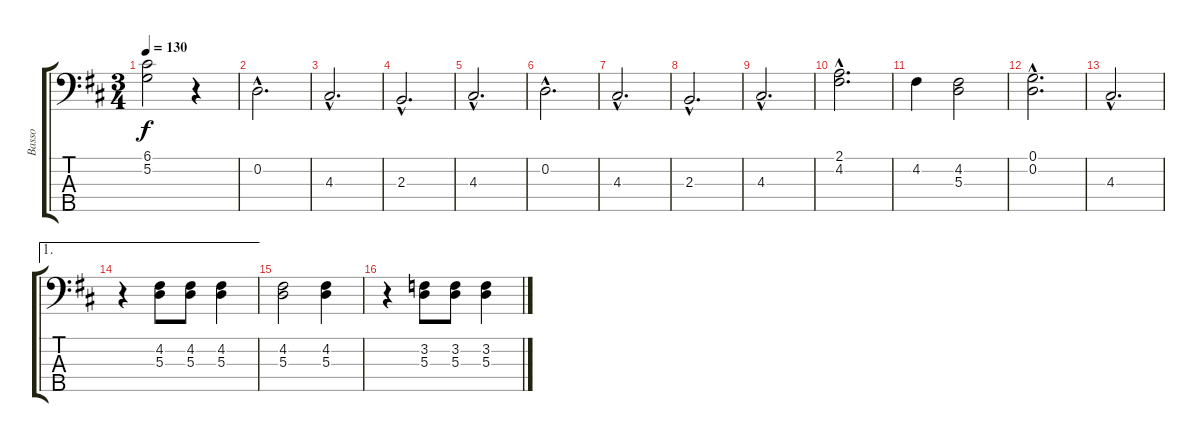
\track ("Basso" "Basso") {instrument acousticbass}
\staff {score tabs}
\tuning (G2 D2 A1 E1 A0) {hide}
\ts (3 4)
\tempo 130
\clef f4
\ks d
(6.1 5.2).2{dy f} r.4 |
0.2{hac}.2{d} |
4.3{hac}.2{d} |
2.3{hac}.2{d} |
4.3{hac}.2{d} |
0.2{hac}.2{d} |
4.3{hac}.2{d} |
2.3{hac}.2{d} |
4.3{hac}.2{d} |
(2.1{hac} 4.2{hac}).2{d} |
4.2.4 (4.2 5.3).2 |
(0.1{hac} 0.2{hac}).2{d} |
4.3{hac}.2{d} |
\ae 1
r.4 (4.2 5.3).8 (4.2 5.3).8 (4.2 5.3).4 |
(4.2 5.3).2 (4.2 5.3).4 |
r.4 (3.2 5.3).8 (3.2 5.3).8 (3.2 5.3).4
